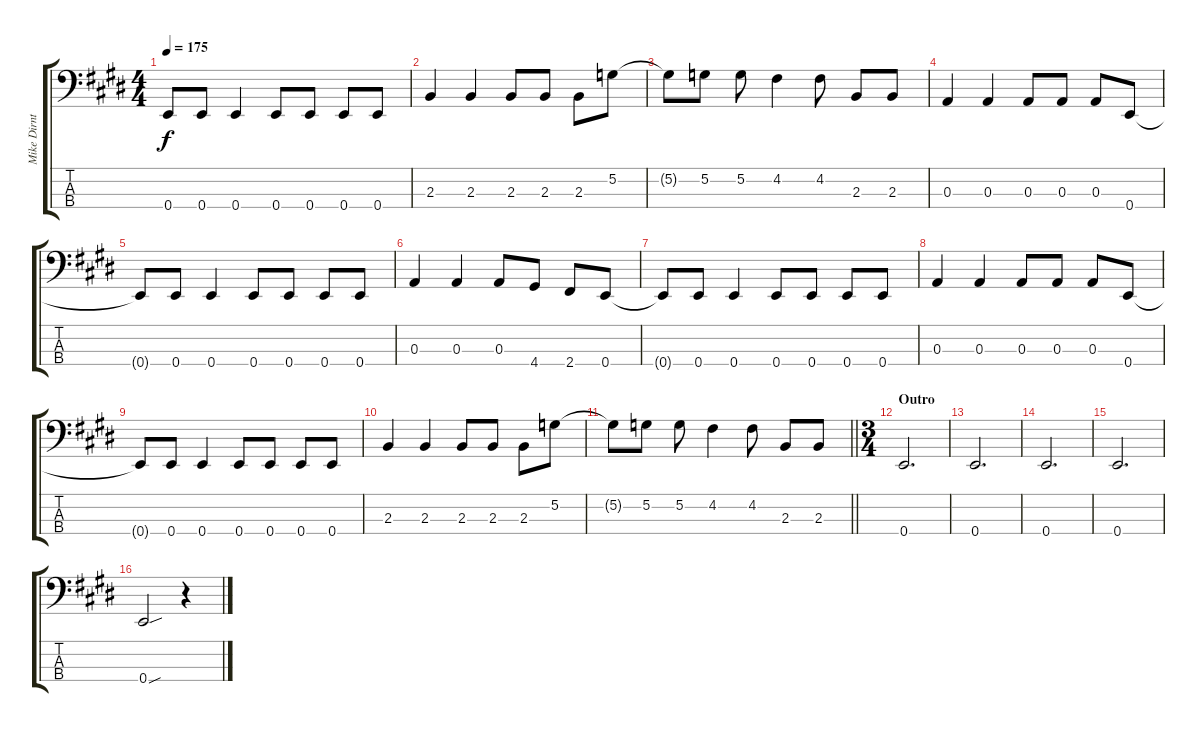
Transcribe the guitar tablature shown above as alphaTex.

\track ("Mike Dirnt (Bass)" "Mike Dirnt") {instrument electricbassfinger}
\staff {score tabs}
\tuning (G2 D2 A1 E1) {hide}
\ts (4 4)
\tempo 175
\clef f4
\ks e
0.4{t}.8{dy f} 0.4.8 0.4.4 0.4.8 0.4.8 0.4.8 0.4.8 |
2.3.4 2.3.4 2.3.8 2.3.8 2.3.8 5.2.8 |
5.2{t}.8 5.2.8 5.2.8 4.2.4 4.2.8 2.3.8 2.3.8 |
0.3.4 0.3.4 0.3.8 0.3.8 0.3.8 0.4.8 |
0.4{t}.8 0.4.8 0.4.4 0.4.8 0.4.8 0.4.8 0.4.8 |
0.3.4 0.3.4 0.3.8 4.4.8 2.4.8 0.4.8 |
0.4{t}.8 0.4.8 0.4.4 0.4.8 0.4.8 0.4.8 0.4.8 |
0.3.4 0.3.4 0.3.8 0.3.8 0.3.8 0.4.8 |
0.4{t}.8 0.4.8 0.4.4 0.4.8 0.4.8 0.4.8 0.4.8 |
2.3.4 2.3.4 2.3.8 2.3.8 2.3.8 5.2.8 |
\barLineRight lightlight
5.2{t}.8 5.2.8 5.2.8 4.2.4 4.2.8 2.3.8 2.3.8 |
\ts (3 4)
\section ("" "Outro")
0.4.2{d} |
0.4.2{d} |
0.4.2{d} |
0.4.2{d} |
0.4{sou}.2 r.4
